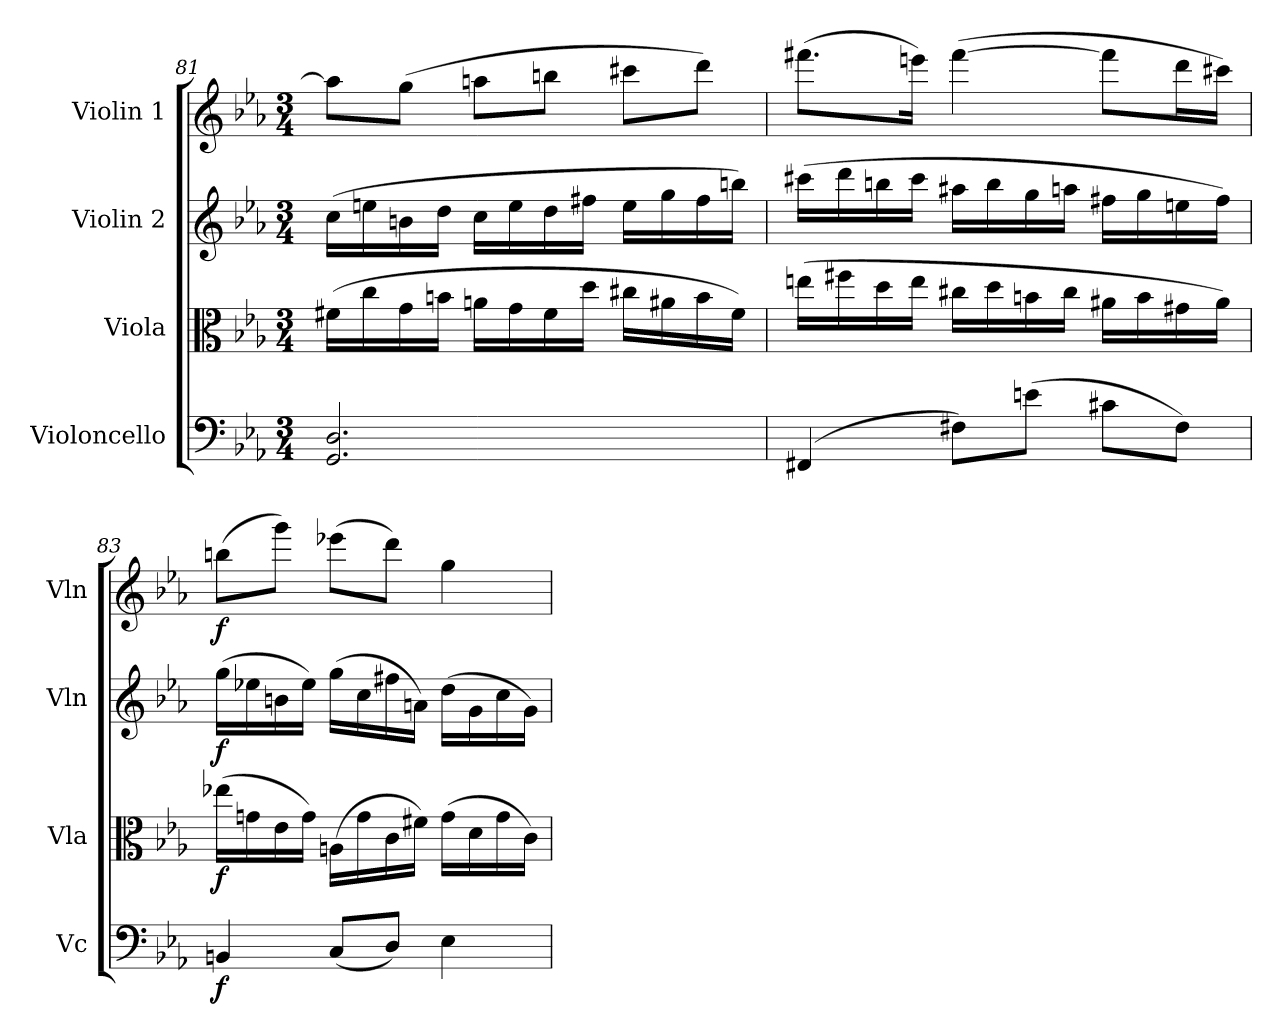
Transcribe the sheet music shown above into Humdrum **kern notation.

**kern	**dynam	**kern	**dynam	**kern	**dynam	**kern	**dynam
*part4	*part4	*part3	*part3	*part2	*part2	*part1	*part1
*staff4	*staff4	*staff3	*staff3	*staff2	*staff2	*staff1	*staff1
*I"Violoncello	*	*I"Viola	*	*I"Violin 2	*	*I"Violin 1	*
*I'Vc	*	*I'Vla	*	*I'Vln	*	*I'Vln	*
!!LO:LB:g=z
*clefF4	*	*clefC3	*	*clefG2	*	*clefG2	*
*k[b-e-a-]	*	*k[b-e-a-]	*	*k[b-e-a-]	*	*k[b-e-a-]	*
*M3/4	*	*M3/4	*	*M3/4	*	*M3/4	*
=81	=81	=81	=81	=81	=81	=81	=81
2.GG/ 2.D/	.	(16f#X\LL	.	(16cc\LL	.	8aa\L]	.
.	.	16cc\	.	16een\	.	.	.
.	.	16g\	.	16bn\	.	(8gg\J	.
.	.	16bn\JJ	.	16dd\JJ	.	.	.
.	.	16an\LL	.	16cc\LL	.	8aan\L	.
.	.	16g\	.	16ee\	.	.	.
.	.	16f#\	.	16dd\	.	8bbn\J	.
.	.	16dd\JJ	.	16ff#X\JJ	.	.	.
.	.	16cc#X\LL	.	16ee\LL	.	8ccc#X\L	.
.	.	16a#X\	.	16gg\	.	.	.
.	.	16b\	.	16ff#\	.	8ddd\J)	.
.	.	16f#\JJ)	.	16bbn\JJ)	.	.	.
=82	=82	=82	=82	=82	=82	=82	=82
(4FF#X/	.	(16een\LL	.	(16ccc#X\LL	.	(8.fff#X\L	.
.	.	16ff#X\	.	16ddd\	.	.	.
.	.	16dd\	.	16bbn\	.	.	.
.	.	16ee\JJ	.	16ccc#\JJ	.	16eeen\Jk)	.
8F#X\L)	.	16cc#X\LL	.	16aa#X\LL	.	([4fff#\	.
.	.	16dd\	.	16bb\	.	.	.
(8en\J	.	16bn\	.	16gg\	.	.	.
.	.	16cc#\JJ	.	16aan\JJ	.	.	.
8c#X\L	.	16a#X\LL	.	16ff#X\LL	.	8fff#\L]	.
.	.	16b\	.	16gg\	.	.	.
8F#\J)	.	16g#X\	.	16een\	.	16ddd\L	.
.	.	16a#\JJ)	.	16ff#\JJ)	.	16ccc#X\JJ)	.
=83	=83	=83	=83	=83	=83	=83	=83
!	!LO:DY:b	!	!LO:DY:b	!	!LO:DY:b	!	!LO:DY:b
4BBn/	f	(16ee-X\LL	f	(16gg\LL	f	(8bbn\L	f
.	.	16gn\	.	16ee-X\	.	.	.
.	.	16e-\	.	16bn\	.	8ggg\J)	.
.	.	16g\JJ)	.	16ee-\JJ)	.	.	.
(8C/L	.	(16An\LL	.	(16gg\LL	.	(8eee-X\L	.
.	.	16g\	.	16cc\	.	.	.
8D/J)	.	16c\	.	16ff#X\	.	8ddd\J)	.
.	.	16f#X\JJ)	.	16an\JJ)	.	.	.
4E-\	.	(16g\LL	.	(16dd\LL	.	4gg\	.
.	.	16d\	.	16g\	.	.	.
.	.	16g\	.	16cc\	.	.	.
.	.	16c\JJ)	.	16g\JJ)	.	.	.
=	=	=	=	=	=	=	=
*-	*-	*-	*-	*-	*-	*-	*-
